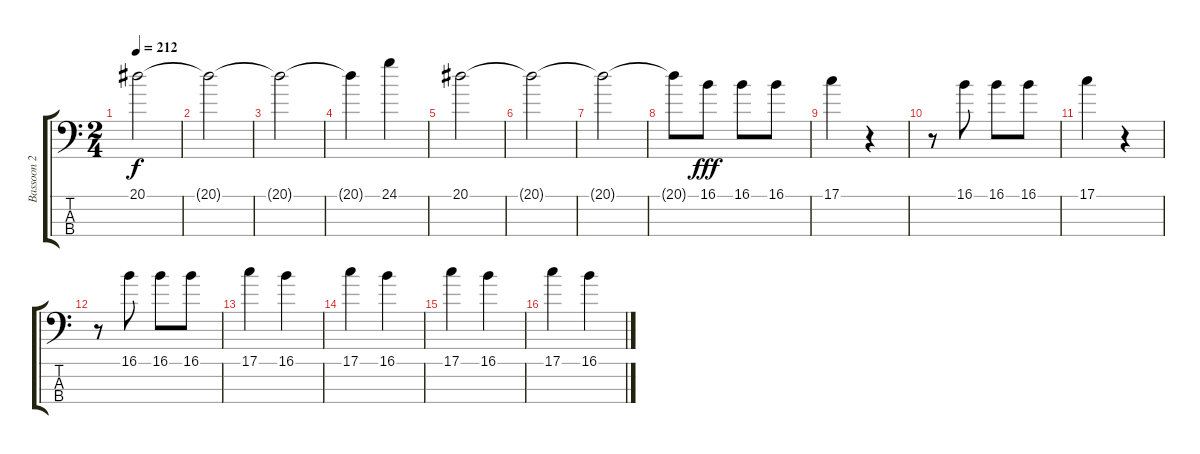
\track ("Bassoon 2" "Bassoon 2") {instrument acousticguitarnylon}
\staff {score tabs}
\tuning (G2 D2 A1 E1) {hide}
\ts (2 4)
\tempo 212
\clef f4
\ks c
20.1.2{dy f} |
20.1{t}.2 |
20.1{t}.2 |
20.1{t}.4 24.1.4 |
20.1.2 |
20.1{t}.2 |
20.1{t}.2 |
20.1{t}.8 16.1.8{dy fff} 16.1.8 16.1.8 |
17.1.4 r.4 |
r.8 16.1.8 16.1.8 16.1.8 |
17.1.4 r.4 |
r.8 16.1.8 16.1.8 16.1.8 |
17.1.4 16.1.4 |
17.1.4 16.1.4 |
17.1.4 16.1.4 |
17.1.4 16.1.4
